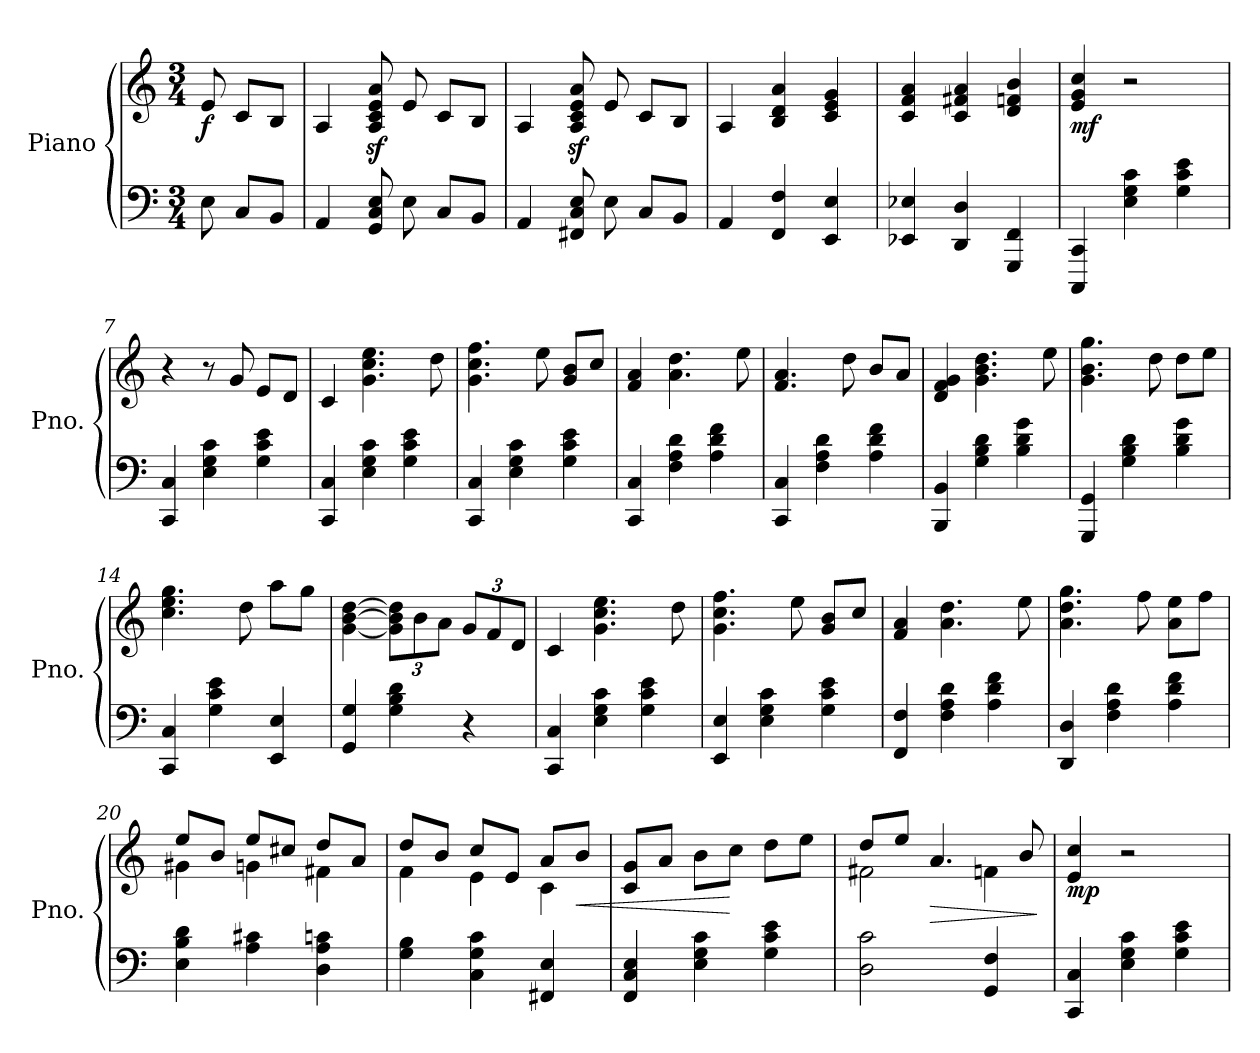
**kern	**kern	**dynam
*part1	*part1	*part1
*staff2	*staff1	*staff1/2
*I"Piano	*	*
*I'Pno.	*	*
*clefF4	*clefG2	*
*k[]	*k[]	*
*M3/4	*M3/4	*
*MM80	*MM80	*
=1	=1	=1
!	!	!LO:DY:b
8E\	8e/	f
8C/L	8c/L	.
8BB/J	8B/J	.
=2	=2	=2
4AA/	4A/	.
8GG/ 8C/ 8E/	8A/z< 8c/z< 8e/z< 8a/z<	.
8E\	8e/	.
8C/L	8c/L	.
8BB/J	8B/J	.
=3	=3	=3
4AA/	4A/	.
8FF#X/ 8C/ 8E/	8A/z< 8c/z< 8e/z< 8a/z<	.
8E\	8e/	.
8C/L	8c/L	.
8BB/J	8B/J	.
=4	=4	=4
4AA/	4A/	.
4FF/ 4F/	4B/ 4d/ 4a/	.
4EE/ 4E/	4c/ 4e/ 4g/	.
=5	=5	=5
4EE-X/ 4E-X/	4c/ 4f/ 4a/	.
4DD/ 4D/	4c/ 4f#X/ 4a/	.
4GGG/ 4FF/	4d/ 4fn/ 4b/	.
!!LO:LB:g=z
=6	=6	=6
!	!	!LO:DY:b
4CCC/ 4CC/	4e/ 4g/ 4cc/	mf
4E\ 4G\ 4c\	2r	.
4G\ 4c\ 4e\	.	.
=7	=7	=7
4CC/ 4C/	4r	.
4E\ 4G\ 4c\	8r	.
.	8g/	.
4G\ 4c\ 4e\	8e/L	.
.	8d/J	.
=8	=8	=8
4CC/ 4C/	4c/	.
4E\ 4G\ 4c\	4.g\ 4.cc\ 4.ee\	.
4G\ 4c\ 4e\	.	.
.	8dd\	.
=9	=9	=9
4CC/ 4C/	4.g\ 4.cc\ 4.ff\	.
4E\ 4G\ 4c\	.	.
.	8ee\	.
4G\ 4c\ 4e\	8g/ 8b/L	.
.	8cc/J	.
=10	=10	=10
4CC/ 4C/	4f/ 4a/	.
4F\ 4A\ 4d\	4.a\ 4.dd\	.
4A\ 4d\ 4f\	.	.
.	8ee\	.
!!LO:LB:g=z
=11	=11	=11
4CC/ 4C/	4.f/ 4.a/	.
4F\ 4A\ 4d\	.	.
.	8dd\	.
4A\ 4d\ 4f\	8b/L	.
.	8a/J	.
=12	=12	=12
4BBB/ 4BB/	4d/ 4f/ 4g/	.
4G\ 4B\ 4d\	4.g\ 4.b\ 4.dd\	.
4B\ 4d\ 4g\	.	.
.	8ee\	.
=13	=13	=13
4GGG/ 4GG/	4.g\ 4.b\ 4.gg\	.
4G\ 4B\ 4d\	.	.
.	8dd\	.
4B\ 4d\ 4g\	8dd\L	.
.	8ee\J	.
=14	=14	=14
4CC/ 4C/	4.cc\ 4.ee\ 4.gg\	.
4G\ 4c\ 4e\	.	.
.	8dd\	.
4EE/ 4E/	8aa\L	.
.	8gg\J	.
=15	=15	=15
4GG/ 4G/	[4g\ [4b\ [4dd\	.
*	*Xbrackettup	*
4G\ 4B\ 4d\	12g\] 12b\] 12dd\]L	.
.	12b\	.
.	12a\J	.
4r	12g/L	.
.	12f/	.
.	12d/J	.
!!LO:LB:g=z
=16	=16	=16
4CC/ 4C/	4c/	.
4E\ 4G\ 4c\	4.g\ 4.cc\ 4.ee\	.
4G\ 4c\ 4e\	.	.
.	8dd\	.
=17	=17	=17
4EE/ 4E/	4.g\ 4.cc\ 4.ff\	.
4E\ 4G\ 4c\	.	.
.	8ee\	.
4G\ 4c\ 4e\	8g/ 8b/L	.
.	8cc/J	.
=18	=18	=18
4FF/ 4F/	4f/ 4a/	.
4F\ 4A\ 4d\	4.a\ 4.dd\	.
4A\ 4d\ 4f\	.	.
.	8ee\	.
=19	=19	=19
4DD/ 4D/	4.a\ 4.dd\ 4.gg\	.
4F\ 4A\ 4d\	.	.
.	8ff\	.
4A\ 4d\ 4f\	8a\ 8ee\L	.
.	8ff\J	.
=20	=20	=20
*	*^	*
4E\ 4B\ 4d\	8ee/L	4g#X\	.
.	8b/J	.	.
4A\ 4c#X\	8ee/L	4gn\	.
.	8cc#X/J	.	.
4D\ 4A\ 4cn\	8dd/L	4f#X\	.
.	8a/J	.	.
!!LO:LB:g=z	!!
=21	=21	=21	=21
4G\ 4B\	8dd/L	4f\	.
.	8b/J	.	.
4C\ 4G\ 4c\	8cc/L	4e\	.
.	8e/J	.	.
4FF#X/ 4E/	8a/L	4c\	.
!	!	!	!LO:HP:b
.	8b/J	.	<
*	*v	*v	*
=22	=22	=22
4FF/ 4C/ 4E/	8c/ 8g/L	.
.	8a/J	.
4E\ 4G\ 4c\	8b\L	.
.	8cc\J	[
4G\ 4c\ 4e\	8dd\L	.
.	8ee\J	.
=23	=23	=23
*	*^	*
2D\ 2c\	8dd/L	2f#X\	.
.	8ee/J	.	.
!	!	!	!LO:HP:b
.	4.a/	.	>
4GG/ 4F/	.	4fn\	.
.	8b/	.	.
*	*v	*v	*
.	.	]
=24	=24	=24
!	!	!LO:DY:b
4CC/ 4C/	4e/ 4cc/	mp
4E\ 4G\ 4c\	2r	.
4G\ 4c\ 4e\	.	.
=	=	=
*-	*-	*-
